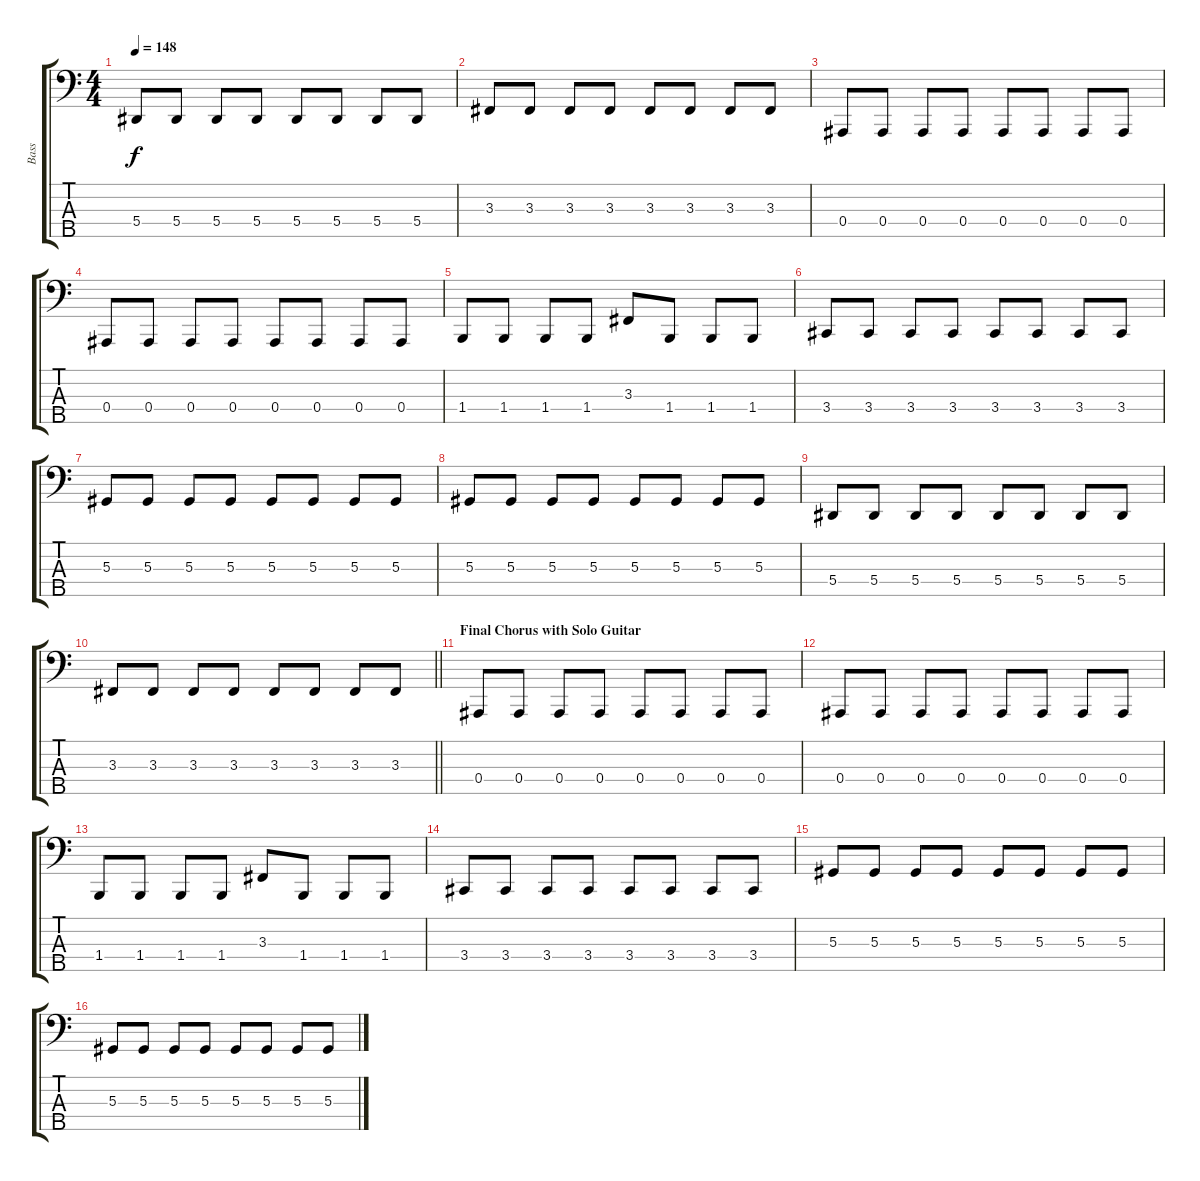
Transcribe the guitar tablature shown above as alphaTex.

\track ("Bass" "Bass") {instrument electricbassfinger}
\staff {score tabs}
\tuning (Db2 Ab1 Eb1 Bb0 F0) {hide}
\ts (4 4)
\tempo 148
\clef f4
\ks c
5.4.8{dy f} 5.4.8 5.4.8 5.4.8 5.4.8 5.4.8 5.4.8 5.4.8 |
3.3.8 3.3.8 3.3.8 3.3.8 3.3.8 3.3.8 3.3.8 3.3.8 |
0.4.8 0.4.8 0.4.8 0.4.8 0.4.8 0.4.8 0.4.8 0.4.8 |
0.4.8 0.4.8 0.4.8 0.4.8 0.4.8 0.4.8 0.4.8 0.4.8 |
1.4.8 1.4.8 1.4.8 1.4.8 3.3.8 1.4.8 1.4.8 1.4.8 |
3.4.8 3.4.8 3.4.8 3.4.8 3.4.8 3.4.8 3.4.8 3.4.8 |
5.3.8 5.3.8 5.3.8 5.3.8 5.3.8 5.3.8 5.3.8 5.3.8 |
5.3.8 5.3.8 5.3.8 5.3.8 5.3.8 5.3.8 5.3.8 5.3.8 |
5.4.8 5.4.8 5.4.8 5.4.8 5.4.8 5.4.8 5.4.8 5.4.8 |
\barLineRight lightlight
3.3.8 3.3.8 3.3.8 3.3.8 3.3.8 3.3.8 3.3.8 3.3.8 |
\section ("" "Final Chorus with Solo Guitar")
0.4.8 0.4.8 0.4.8 0.4.8 0.4.8 0.4.8 0.4.8 0.4.8 |
0.4.8 0.4.8 0.4.8 0.4.8 0.4.8 0.4.8 0.4.8 0.4.8 |
1.4.8 1.4.8 1.4.8 1.4.8 3.3.8 1.4.8 1.4.8 1.4.8 |
3.4.8 3.4.8 3.4.8 3.4.8 3.4.8 3.4.8 3.4.8 3.4.8 |
5.3.8 5.3.8 5.3.8 5.3.8 5.3.8 5.3.8 5.3.8 5.3.8 |
5.3.8 5.3.8 5.3.8 5.3.8 5.3.8 5.3.8 5.3.8 5.3.8
